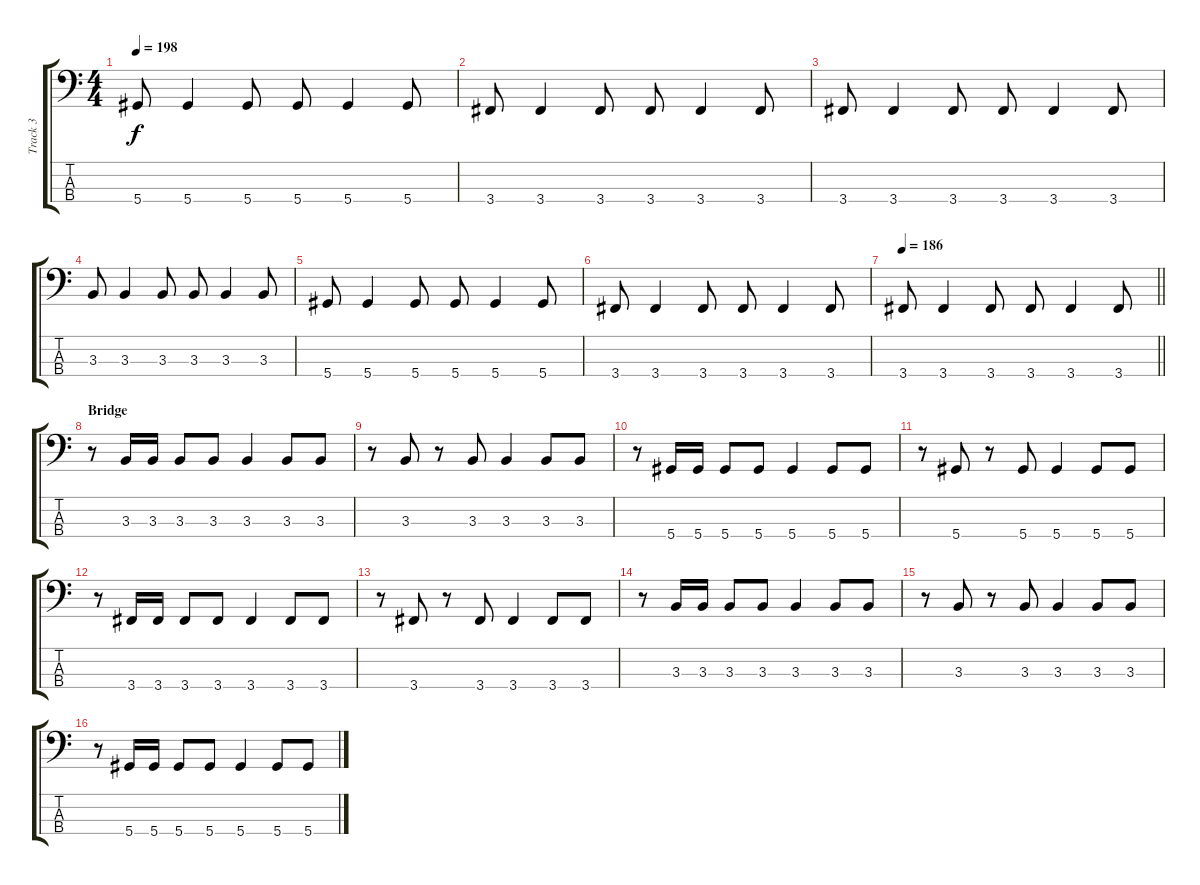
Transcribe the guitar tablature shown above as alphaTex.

\track ("Track 3" "Track 3") {instrument electricbasspick}
\staff {score tabs}
\tuning (Gb2 Db2 Ab1 Eb1) {hide}
\ts (4 4)
\tempo 198
\clef f4
\ks c
5.4.8{dy f} 5.4.4 5.4.8 5.4.8 5.4.4 5.4.8 |
3.4.8 3.4.4 3.4.8 3.4.8 3.4.4 3.4.8 |
3.4.8 3.4.4 3.4.8 3.4.8 3.4.4 3.4.8 |
3.3.8 3.3.4 3.3.8 3.3.8 3.3.4 3.3.8 |
5.4.8 5.4.4 5.4.8 5.4.8 5.4.4 5.4.8 |
3.4.8 3.4.4 3.4.8 3.4.8 3.4.4 3.4.8 |
\tempo 186
\barLineRight lightlight
3.4.8 3.4.4 3.4.8 3.4.8 3.4.4 3.4.8 |
\section ("" "Bridge")
r.8 3.3.16 3.3.16 3.3.8 3.3.8 3.3.4 3.3.8 3.3.8 |
r.8 3.3.8 r.8 3.3.8 3.3.4 3.3.8 3.3.8 |
r.8 5.4.16 5.4.16 5.4.8 5.4.8 5.4.4 5.4.8 5.4.8 |
r.8 5.4.8 r.8 5.4.8 5.4.4 5.4.8 5.4.8 |
r.8 3.4.16 3.4.16 3.4.8 3.4.8 3.4.4 3.4.8 3.4.8 |
r.8 3.4.8 r.8 3.4.8 3.4.4 3.4.8 3.4.8 |
r.8 3.3.16 3.3.16 3.3.8 3.3.8 3.3.4 3.3.8 3.3.8 |
r.8 3.3.8 r.8 3.3.8 3.3.4 3.3.8 3.3.8 |
r.8 5.4.16 5.4.16 5.4.8 5.4.8 5.4.4 5.4.8 5.4.8
